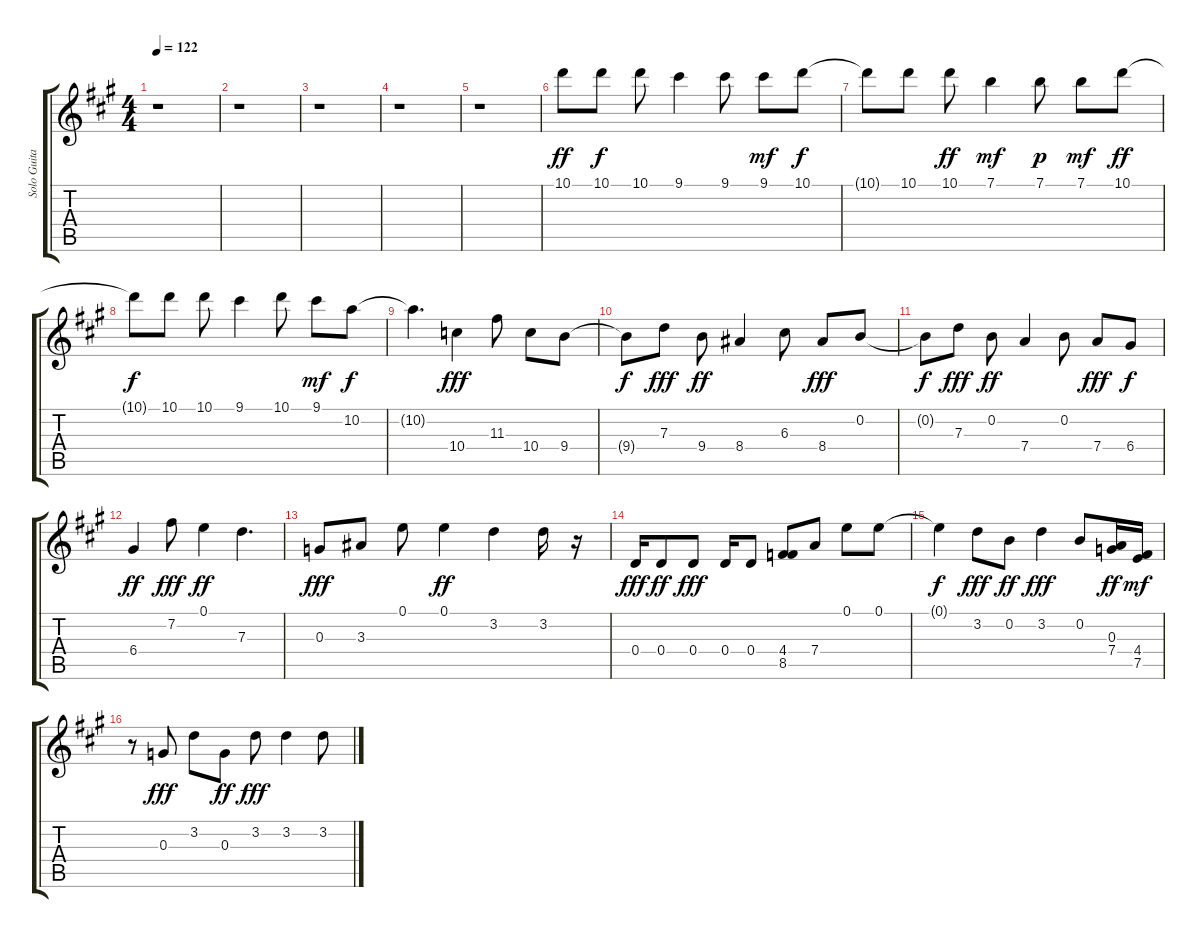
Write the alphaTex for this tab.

\track ("Solo Guitar" "Solo Guita") {instrument acousticguitarsteel}
\staff {score tabs}
\tuning (E4 B3 G3 D3 A2 E2) {hide}
\ts (4 4)
\tempo 122
\clef g2
\ks a
r.1{dy f} |
r.1 |
r.1 |
r.1 |
r.1 |
10.1.8{dy ff} 10.1.8{dy f} 10.1.8 9.1.4 9.1.8 9.1.8{dy mf} 10.1.8{dy f} |
10.1{t}.8 10.1.8 10.1.8{dy ff} 7.1.4{dy mf} 7.1.8{dy p} 7.1.8{dy mf} 10.1.8{dy ff} |
10.1{t}.8{dy f} 10.1.8 10.1.8 9.1.4 10.1.8 9.1.8{dy mf} 10.2.8{dy f} |
10.2{t}.4{d} 10.4.4{dy fff} 11.3.8 10.4.8 9.4.8 |
9.4{t}.8{dy f} 7.3.8{dy fff} 9.4.8{dy ff} 8.4.4 6.3.8 8.4.8{dy fff} 0.2.8 |
0.2{t}.8{dy f} 7.3.8{dy fff} 0.2.8{dy ff} 7.4.4 0.2.8 7.4.8{dy fff} 6.4.8{dy f} |
6.4.4{dy ff} 7.2.8{dy fff} 0.1.4{dy ff} 7.3.4{d} |
0.3.8{dy fff} 3.3.8 0.1.8 0.1.4{dy ff} 3.2.4 3.2.16 r.16 |
0.4.16{dy fff} 0.4.8{dy ff} 0.4.8{dy fff} 0.4.16 0.4.8 (4.4 8.5).8 7.4.8 0.1.8 0.1.8 |
0.1{t}.4{dy f} 3.2.8{dy fff} 0.2.8{dy ff} 3.2.4{dy fff} 0.2.8 (0.3 7.4).16{dy ff} (4.4 7.5).16{dy mf} |
r.8 0.3.8{dy fff} 3.2.8 0.3.8{dy ff} 3.2.8{dy fff} 3.2.4 3.2.8
